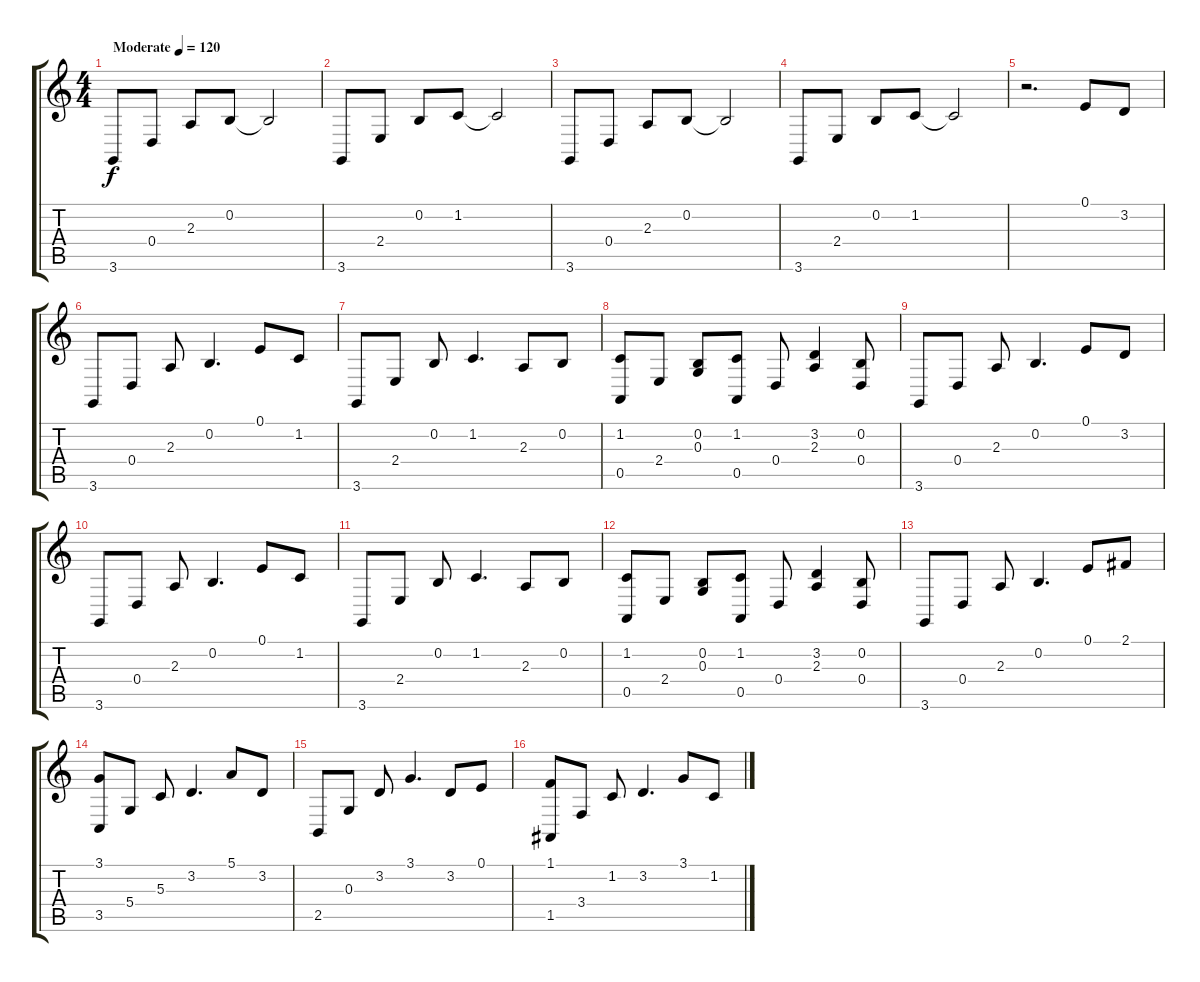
\track "" {instrument acousticgrandpiano}
\staff {score tabs}
\tuning (E4 B3 G3 D3 A2 E2) {hide}
\ts (4 4)
\tempo (120 "Moderate")
\clef g2
\ks c
3.6.8{dy f instrument acousticgrandpiano} 0.4.8 2.3.8 0.2.8 0.2{t}.2 |
3.6.8 2.4.8 0.2.8 1.2.8 1.2{t}.2 |
3.6.8 0.4.8 2.3.8 0.2.8 0.2{t}.2 |
3.6.8 2.4.8 0.2.8 1.2.8 1.2{t}.2 |
r.2{d} 0.1.8 3.2.8 |
3.6.8 0.4.8 2.3.8 0.2.4{d} 0.1.8 1.2.8 |
3.6.8 2.4.8 0.2.8 1.2.4{d} 2.3.8 0.2.8 |
(1.2 0.5).8 2.4.8 (0.2 0.3).8 (1.2 0.5).8 0.4.8 (3.2 2.3).4 (0.2 0.4).8 |
3.6.8 0.4.8 2.3.8 0.2.4{d} 0.1.8 3.2.8 |
3.6.8 0.4.8 2.3.8 0.2.4{d} 0.1.8 1.2.8 |
3.6.8 2.4.8 0.2.8 1.2.4{d} 2.3.8 0.2.8 |
(1.2 0.5).8 2.4.8 (0.2 0.3).8 (1.2 0.5).8 0.4.8 (3.2 2.3).4 (0.2 0.4).8 |
3.6.8 0.4.8 2.3.8 0.2.4{d} 0.1.8 2.1.8 |
(3.1 3.5).8 5.4.8 5.3.8 3.2.4{d} 5.1.8 3.2.8 |
2.5.8 0.3.8 3.2.8 3.1.4{d} 3.2.8 0.1.8 |
(1.1 1.5).8 3.4.8 1.2.8 3.2.4{d} 3.1.8 1.2.8
